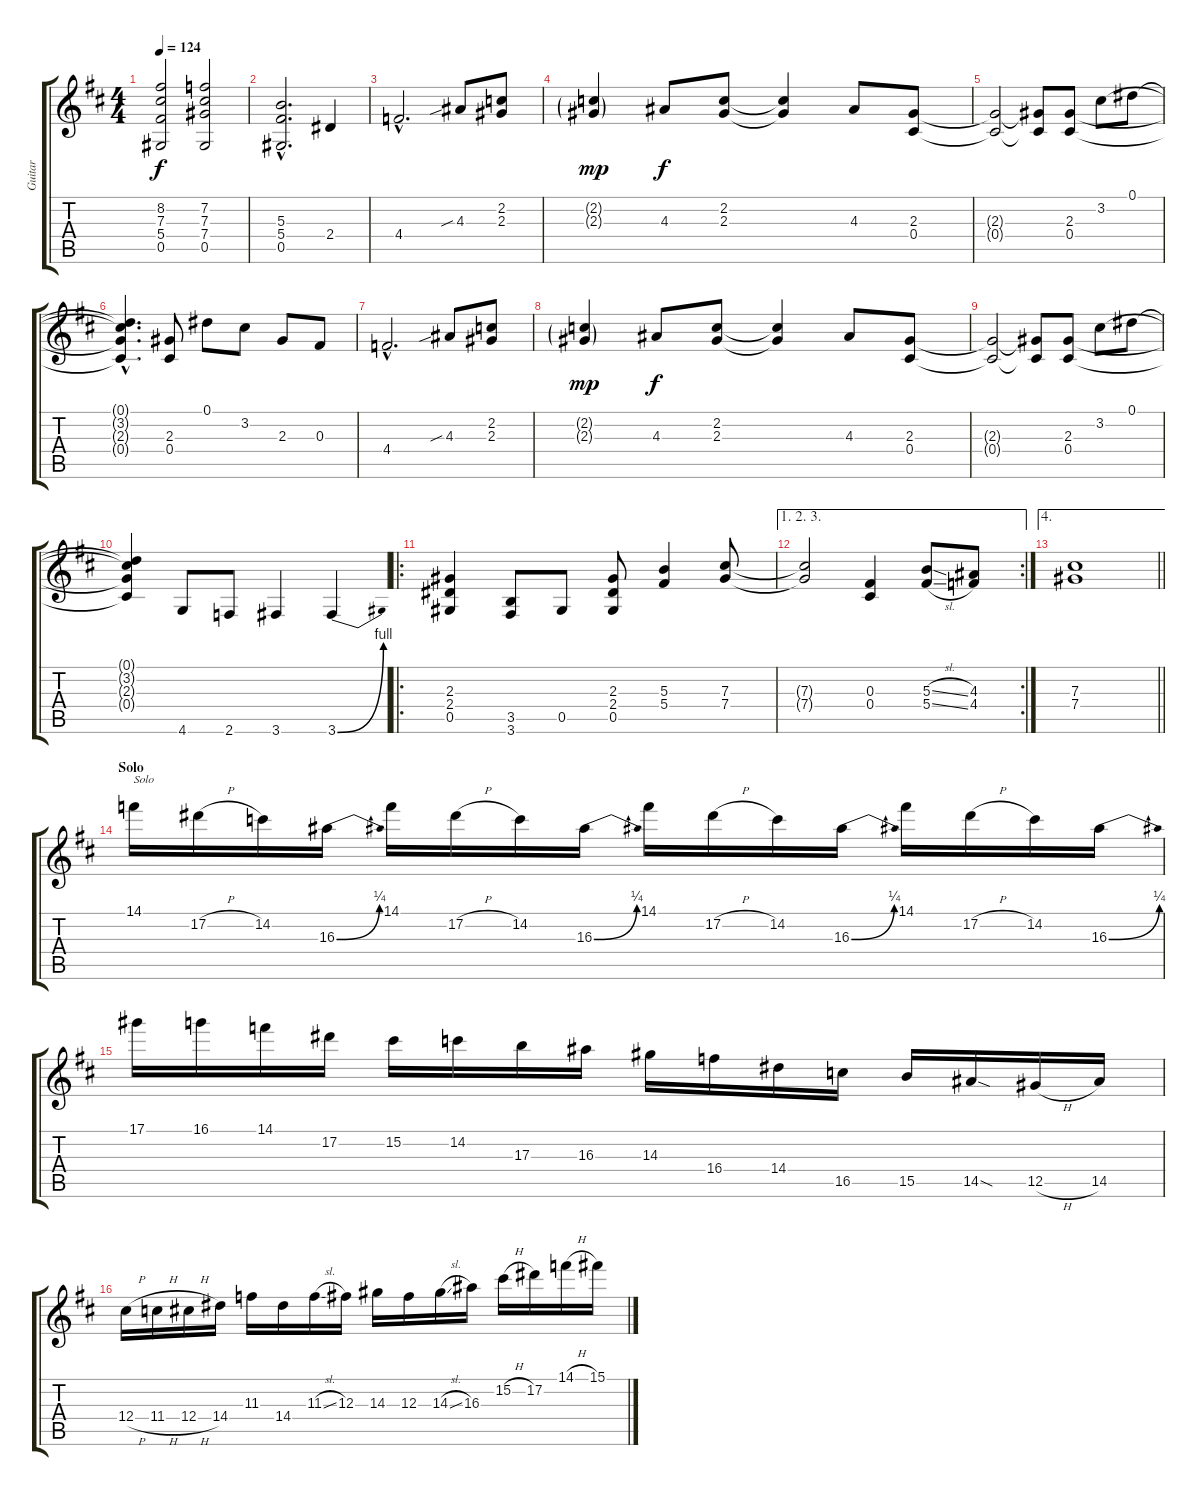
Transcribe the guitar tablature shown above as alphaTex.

\track ("Guitar" "Guitar") {instrument distortionguitar}
\staff {score tabs}
\tuning (Eb4 Bb3 Gb3 Db3 Ab2 Eb2) {hide}
\ts (4 4)
\tempo 124
\clef g2
\ks d
(8.2 7.3 5.4 0.5).2{dy f} (7.2 7.3 7.4 0.5).2 |
(5.3{hac} 5.4{hac} 0.5{hac}).2{d} 2.4.4 |
4.4{hac}.2{d} 4.3{sib}.8 (2.2 2.3).8 |
(2.2{g} 2.3{g}).4{dy mp} 4.3.8{dy f} (2.2 2.3).8 (2.2{t} 2.3{t}).4 4.3.8 (2.3 0.4).8 |
(2.3{t} 0.4{t}).2 (2.3{t} 0.4{t}).8 (2.3 0.4).8 3.2.8 0.1.8 |
(0.1{hac t} 3.2{hac t} 2.3{hac t} 0.4{hac t}).4{d} (2.3 0.4).8 0.1.8 3.2.8 2.3.8 0.3.8 |
4.4{hac}.2{d} 4.3{sib}.8 (2.2 2.3).8 |
(2.2{g} 2.3{g}).4{dy mp} 4.3.8{dy f} (2.2 2.3).8 (2.2{t} 2.3{t}).4 4.3.8 (2.3 0.4).8 |
(2.3{t} 0.4{t}).2 (2.3{t} 0.4{t}).8 (2.3 0.4).8 3.2.8 0.1.8 |
(0.1{t} 3.2{t} 2.3{t} 0.4{t}).4 4.6.8 2.6.8 3.6.4 3.6{be (bend 0 0 60 4)}.4 |
\ro
(2.3 2.4 0.5).4 (3.5 3.6).8 0.5.8 (2.3 2.4 0.5).8 (5.3 5.4).4 (7.3 7.4).8 |
\ae (1 2 3)
\rc 2
(7.3{t} 7.4{t}).2 (0.3 0.4).4 (5.3{sl} 5.4{sl}).8 (4.3 4.4).8 |
\ae 4
\barLineRight lightlight
(7.3 7.4).1 |
\section ("" "Solo")
14.1.16{txt "Solo"} 17.2{h}.16 14.2.16 16.3{be (bend 0 0 60 1)}.16 14.1.16 17.2{h}.16 14.2.16 16.3{be (bend 0 0 60 1)}.16 14.1.16 17.2{h}.16 14.2.16 16.3{be (bend 0 0 60 1)}.16 14.1.16 17.2{h}.16 14.2.16 16.3{be (bend 0 0 60 1)}.16 |
17.1.16 16.1.16 14.1.16 17.2.16 15.2.16 14.2.16 17.3.16 16.3.16 14.3.16 16.4.16 14.4.16 16.5.16 15.5.16 14.5{sod}.16 12.5{h}.16 14.5.16 |
12.4{h}.16 11.4{h}.16 12.4{h}.16 14.4.16 11.3.16 14.4.16 11.3{sl}.16 12.3.16 14.3.16 12.3.16 14.3{sl}.16 16.3.16 15.2{h}.16 17.2.16 14.1{h}.16 15.1.16
